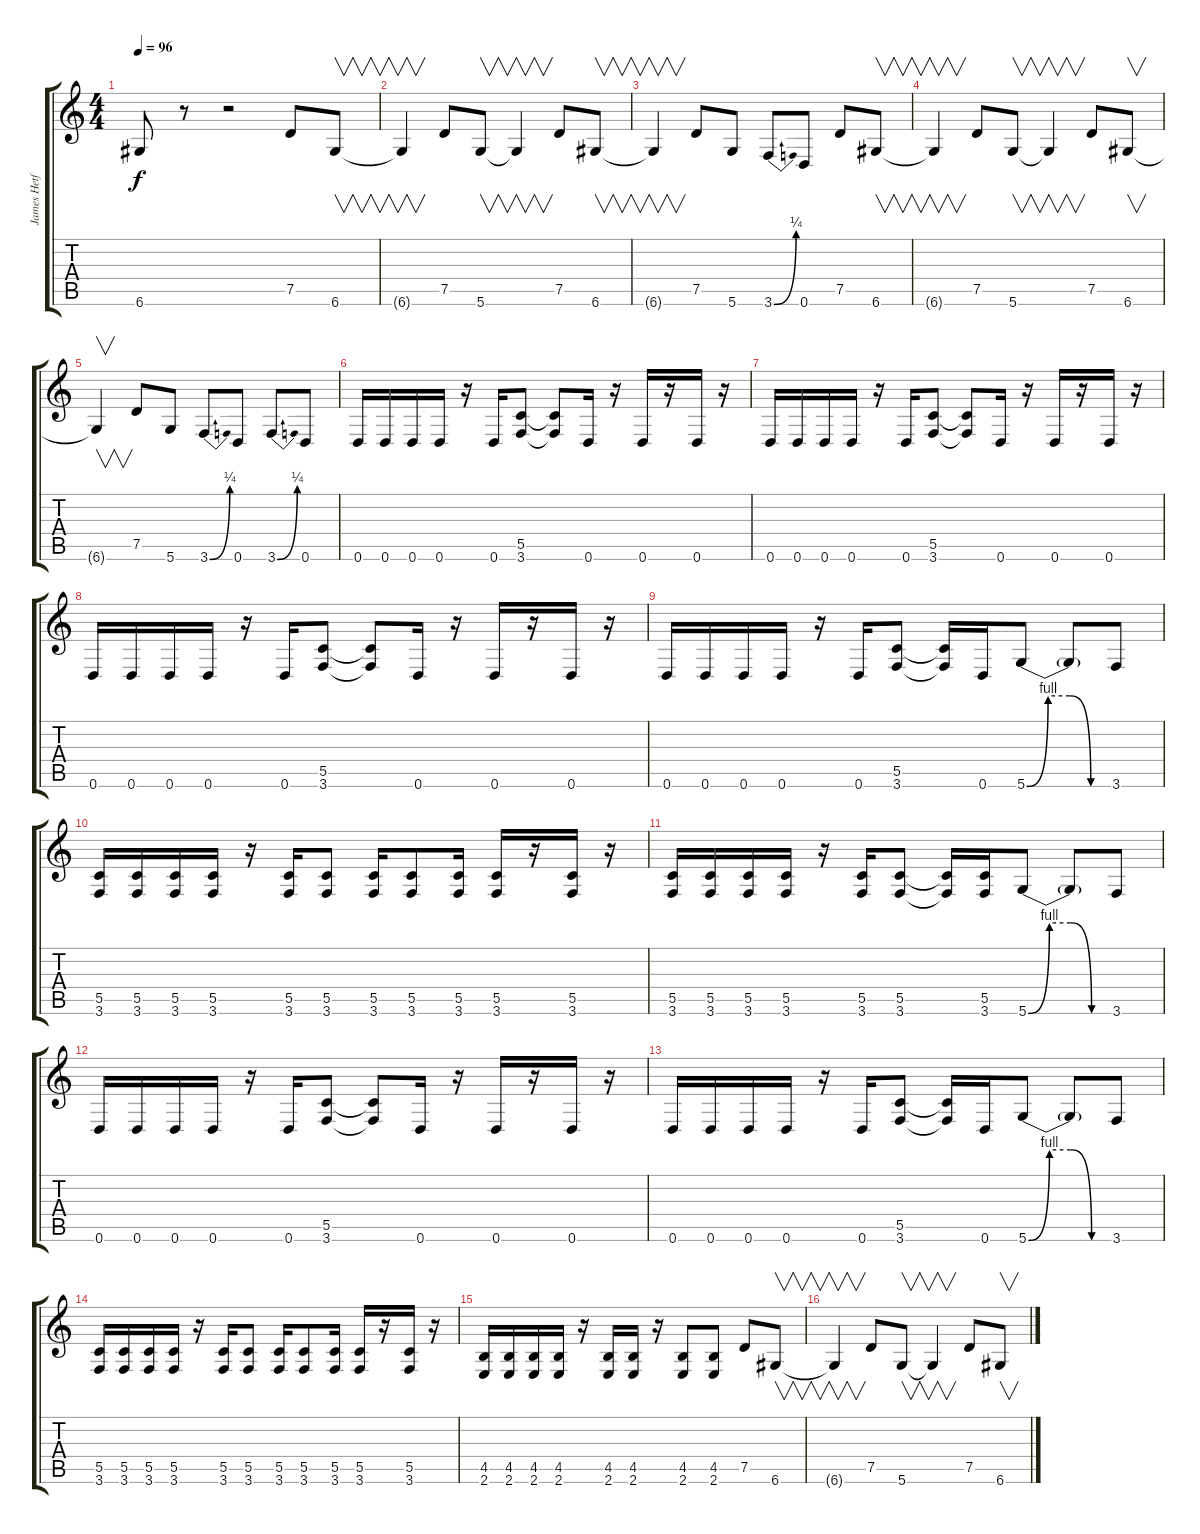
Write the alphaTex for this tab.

\track ("James Hetfield" "James Hetf") {instrument distortionguitar}
\staff {score tabs}
\tuning (D4 A3 F3 C3 G2 D2) {hide}
\ts (4 4)
\tempo 96
\clef g2
\ks c
6.6.8{dy f} r.8 r.2 7.5.8 6.6.8{v} |
6.6{t}.4{v} 7.5.8 5.6.8{v} 5.6{t}.4{v} 7.5.8 6.6.8{v} |
6.6{t}.4{v} 7.5.8 5.6.8 3.6{be (bend 0 0 60 1)}.8 0.6.8 7.5.8 6.6.8{v} |
6.6{t}.4{v} 7.5.8 5.6.8{v} 5.6{t}.4{v} 7.5.8 6.6.8{v} |
6.6{t}.4{v} 7.5.8 5.6.8 3.6{be (bend 0 0 60 1)}.8 0.6.8 3.6{be (bend 0 0 60 1)}.8 0.6.8 |
0.6.16 0.6.16 0.6.16 0.6.16 r.16 0.6.16 (5.5 3.6).8 (5.5{t} 3.6{t}).8 0.6.16 r.16 0.6.16 r.16 0.6.16 r.16 |
0.6.16 0.6.16 0.6.16 0.6.16 r.16 0.6.16 (5.5 3.6).8 (5.5{t} 3.6{t}).8 0.6.16 r.16 0.6.16 r.16 0.6.16 r.16 |
0.6.16 0.6.16 0.6.16 0.6.16 r.16 0.6.16 (5.5 3.6).8 (5.5{t} 3.6{t}).8 0.6.16 r.16 0.6.16 r.16 0.6.16 r.16 |
0.6.16 0.6.16 0.6.16 0.6.16 r.16 0.6.16 (5.5 3.6).8 (5.5{t} 3.6{t}).16 0.6.16 5.6{be (custom 0 0 15 4 30 4 45 0 60 0)}.8 5.6{t}.8 3.6.8 |
(5.5 3.6).16 (5.5 3.6).16 (5.5 3.6).16 (5.5 3.6).16 r.16 (5.5 3.6).16 (5.5 3.6).8 (5.5 3.6).16 (5.5 3.6).8 (5.5 3.6).16 (5.5 3.6).16 r.16 (5.5 3.6).16 r.16 |
(5.5 3.6).16 (5.5 3.6).16 (5.5 3.6).16 (5.5 3.6).16 r.16 (5.5 3.6).16 (5.5 3.6).8 (5.5{t} 3.6{t}).16 (5.5 3.6).16 5.6{be (custom 0 0 15 4 30 4 45 0 60 0)}.8 5.6{t}.8 3.6.8 |
0.6.16 0.6.16 0.6.16 0.6.16 r.16 0.6.16 (5.5 3.6).8 (5.5{t} 3.6{t}).8 0.6.16 r.16 0.6.16 r.16 0.6.16 r.16 |
0.6.16 0.6.16 0.6.16 0.6.16 r.16 0.6.16 (5.5 3.6).8 (5.5{t} 3.6{t}).16 0.6.16 5.6{be (custom 0 0 15 4 30 4 45 0 60 0)}.8 5.6{t}.8 3.6.8 |
(5.5 3.6).16 (5.5 3.6).16 (5.5 3.6).16 (5.5 3.6).16 r.16 (5.5 3.6).16 (5.5 3.6).8 (5.5 3.6).16 (5.5 3.6).8 (5.5 3.6).16 (5.5 3.6).16 r.16 (5.5 3.6).16 r.16 |
(4.5 2.6).16 (4.5 2.6).16 (4.5 2.6).16 (4.5 2.6).16 r.16 (4.5 2.6).16 (4.5 2.6).16 r.16 (4.5 2.6).8 (4.5 2.6).8 7.5.8 6.6.8{v} |
6.6{t}.4{v} 7.5.8 5.6.8{v} 5.6{t}.4{v} 7.5.8 6.6.8{v}
